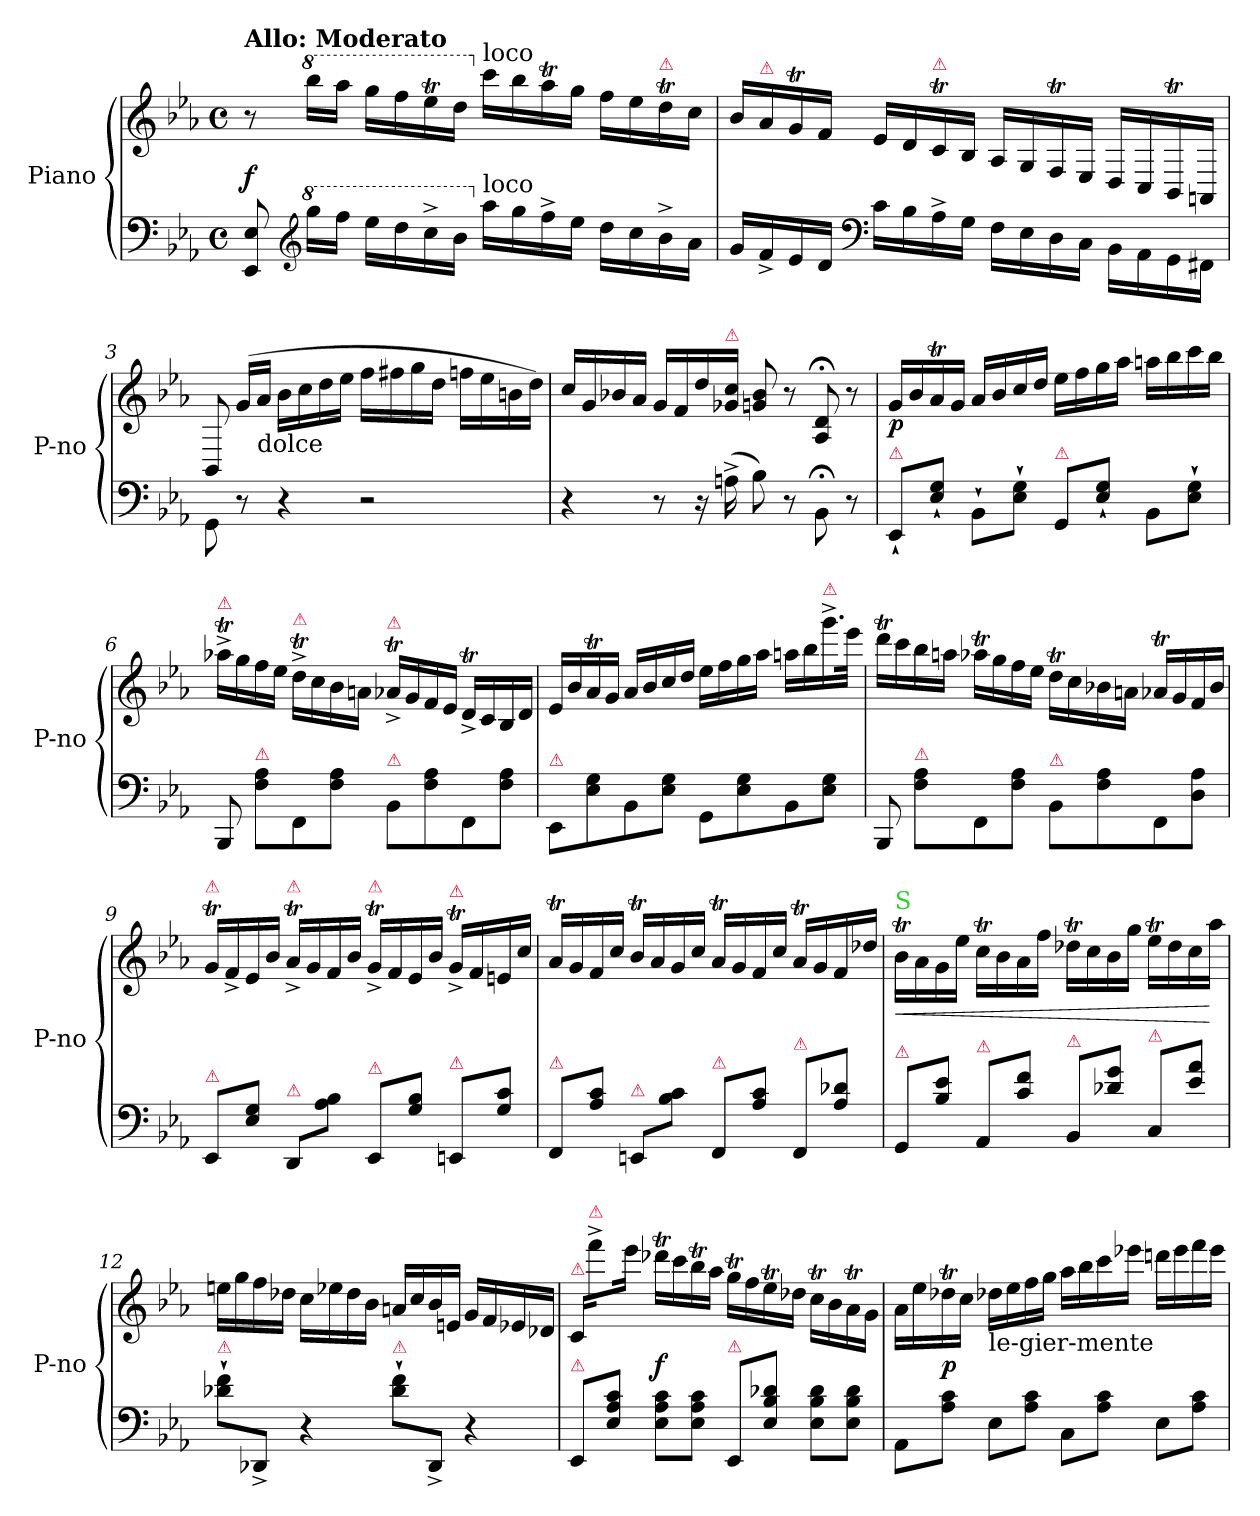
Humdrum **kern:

**kern	**kern	**dynam
*part1	*part1	*part1
*staff2	*staff1	*staff1/2
*I"Piano	*	*
*I'P-no	*	*
*clefF4	*clefG2	*
*k[b-e-a-]	*k[b-e-a-]	*
*M4/4	*M4/4	*
*met(c)	*met(c)	*
=1	=1	=1
!	!LO:TX:a:B:t=Allo&colon; Moderato	!
8EE-/ 8E-/	8r	f
*clefG2	*	*
*8va	*	*
*	*8va	*
16ggg\LL	16bbb-\LL	.
16fff\JJ	16aaa-\JJ	.
16eee-\LL	16ggg\LL	.
16ddd\	16fff\	.
16ccc^\	16eee-T\	.
16bb-\JJ	16ddd\JJ	.
*X8va	*	*
*	*X8va	*
!	!LO:TX:a:t=loco	!
!LO:TX:a:t=loco	!	!
16aa-\LL	16ccc\LL	.
16gg\	16bb-\	.
16ff^\	16aa-T\	.
16ee-\JJ	16gg\JJ	.
16dd\LL	16ff\LL	.
16cc\	16ee-\	.
!	!LO:TX:a:color=crimson:t=⚠	!
16b-^\	16ddt\	.
16a-\JJ	16cc\JJ	.
=2	=2	=2
16g/LL	16b-/LL	.
!	!LO:TX:a:color=crimson:t=⚠	!
16f^>/	16a-/	.
16e-/	16gt/	.
16d/JJ	16f/JJ	.
*clefF4	*	*
16c\LL	16e-/LL	.
16B-\	16d/	.
!	!LO:TX:a:color=crimson:t=⚠	!
16A-^\	16cT/	.
16G\JJ	16B-/JJ	.
16F\LL	16A-/LL	.
16E-\	16G/	.
16D\	16FT/	.
16C\JJ	16E-/JJ	.
16BB-\LL	16D/LL	.
16AA-\	16C/	.
16GG\	16BB-T/	.
16FF#X\JJ	16AAn/JJ	.
=3	=3	=3
8GG\	8BB-/	.
8r	(16g/LL	.
!	!LO:TX:b:t=dolce	!
.	16a-/JJ	.
4r	16b-\LL	.
.	16cc\	.
.	16dd\	.
.	16ee-\JJ	.
2r	16ff\LL	.
.	16ff#X\	.
.	16gg\	.
.	16dd\JJ	.
.	16ffn\LL	.
.	16ee-\	.
.	16bn\	.
.	16dd\JJ)	.
=4	=4	=4
4r	16cc/LL	.
.	16g/	.
.	16b-X/	.
.	16a-/JJ	.
8r	16g/LL	.
.	16f/	.
16r	16dd/	.
!	!LO:TX:a:color=crimson:t=⚠	!
(16An^\	16g-X/ 16cc/JJ	.
8B-\)	8gn/ 8b-/	.
8r	8r	.
8BB-;\	8A-;</ 8d;</	.
8r	8r	.
=5	=5	=5
!LO:TX:a:color=crimson:t=⚠	!	!
8EE-`/L	16g/LL	p
.	16b-/	.
8E-`\ 8G`\J	16a-T/	.
.	16g/JJ	.
8BB-`\L	16a-/LL	.
.	16b-/	.
8E-`\ 8G`\J	16cc/	.
.	16dd/JJ	.
!LO:TX:a:color=crimson:t=⚠	!	!
8GG/L	16ee-\LL	.
.	16ff\	.
8E-`\ 8G`\J	16gg\	.
.	16aa-\JJ	.
8BB-\L	16aan\LL	.
.	16bb-\	.
8E-`\ 8G`\J	16ccc\	.
.	16bb-\JJ	.
=6	=6	=6
!	!LO:TX:a:color=crimson:t=⚠	!
8BBB-/	16aa-XT^<\LL	.
.	16gg\	.
!LO:TX:a:color=crimson:t=⚠	!	!
8F\ 8A-\L	16ff\	.
.	16ee-\JJ	.
!	!LO:TX:a:color=crimson:t=⚠	!
8FF/	16ddt^<\LL	.
.	16cc\	.
8F\ 8A-\J	16b-\	.
.	16an\JJ	.
!	!LO:TX:a:color=crimson:t=⚠	!
!LO:TX:a:color=crimson:t=⚠	!	!
8BB-\L	16a-XT^/LL	.
.	16g/	.
8F\ 8A-\	16f/	.
.	16e-/JJ	.
8FF/	16dt^/LL	.
.	16c/	.
8F\ 8A-\J	16B-/	.
.	16d/JJ	.
=7	=7	=7
!LO:TX:a:color=crimson:t=⚠	!	!
8EE-/L	16e-/LL	.
.	16b-/	.
8E-\ 8G\	16a-T/	.
.	16g/JJ	.
8BB-\	16a-/LL	.
.	16b-/	.
8E-\ 8G\J	16cc/	.
.	16dd/JJ	.
8GG\L	16ee-\LL	.
.	16ff\	.
8E-\ 8G\	16gg\	.
.	16aa-\JJ	.
8BB-\	16aan\LL	.
.	16bb-\	.
!	!LO:TX:a:color=crimson:t=⚠	!
8E-\ 8G\J	16.ggg^\	.
.	32eee-\JJk	.
=8	=8	=8
8BBB-/	16dddt\LL	.
.	16ccc\	.
!LO:TX:a:color=crimson:t=⚠	!	!
8F\ 8A-\L	16bb-\	.
.	16aan\JJ	.
8FF/	16aa-XT\LL	.
.	16gg\	.
8F\ 8A-\J	16ff\	.
.	16ee-\JJ	.
!LO:TX:a:color=crimson:t=⚠	!	!
8BB-\L	16ddt\LL	.
.	16cc\	.
8F\ 8A-\	16b-X\	.
.	16an\JJ	.
8FF/	16a-XT/LL	.
.	16g/	.
8D\ 8A-\J	16f/	.
.	16b-/JJ	.
=9	=9	=9
!	!LO:TX:a:color=crimson:t=⚠	!
!LO:TX:a:color=crimson:t=⚠	!	!
8EE-/L	16gt/LL	.
.	16f^/	.
8E-\ 8G\J	16e-/	.
.	16b-/JJ	.
!	!LO:TX:a:color=crimson:t=⚠	!
!LO:TX:a:color=crimson:t=⚠	!	!
8DD/L	16a-T^/LL	.
.	16g/	.
8A-\ 8B-\J	16f/	.
.	16b-/JJ	.
!	!LO:TX:a:color=crimson:t=⚠	!
!LO:TX:a:color=crimson:t=⚠	!	!
8EE-/L	16gt^/LL	.
.	16f/	.
8G\ 8B-\J	16e-/	.
.	16b-/JJ	.
!	!LO:TX:a:color=crimson:t=⚠	!
!LO:TX:a:color=crimson:t=⚠	!	!
8EEn/L	16gt^/LL	.
.	16f/	.
8G\ 8c\J	16en/	.
.	16cc/JJ	.
=10	=10	=10
!LO:TX:a:color=crimson:t=⚠	!	!
8FF/L	16a-T/LL	.
.	16g/	.
8A-\ 8c\J	16f/	.
.	16cc/JJ	.
!LO:TX:a:color=crimson:t=⚠	!	!
8EEn/L	16b-T/LL	.
.	16a-/	.
8B-\ 8c\J	16g/	.
.	16cc/JJ	.
!LO:TX:a:color=crimson:t=⚠	!	!
8FF/L	16a-T/LL	.
.	16g/	.
8A-\ 8c\J	16f/	.
.	16cc/JJ	.
!LO:TX:a:color=crimson:t=⚠	!	!
8FF/L	16a-T/LL	.
.	16g/	.
8A-\ 8d-X\J	16f/	.
.	16dd-X/JJ	.
=11	=11	=11
!	!LO:TX:a:color=limegreen:t=S	!
!LO:TX:a:color=crimson:t=⚠	!	!
8GG/L	16b-T\LL	<
.	16a-\	.
8B-\ 8e-\J	16g\	.
.	16ee-\JJ	.
!LO:TX:a:color=crimson:t=⚠	!	!
8AA-/L	16ccT\LL	.
.	16b-\	.
8c\ 8f\J	16a-\	.
.	16ff\JJ	.
!LO:TX:a:color=crimson:t=⚠	!	!
8BB-/L	16dd-XT\LL	.
.	16cc\	.
8d-X\ 8g\J	16b-\	.
.	16gg\JJ	.
!LO:TX:a:color=crimson:t=⚠	!	!
8C/L	16ee-T\LL	.
.	16dd-\	.
8e-\ 8a-\J	16cc\	.
.	16aa-\JJ	[
=12	=12	=12
!LO:TX:a:color=crimson:t=⚠	!	!
8d-X`\ 8f`\L	16een\LL	.
.	16gg\	.
8DD-X^/J	16ff\	.
.	16dd-X\JJ	.
4r	16cc\LL	.
.	16ee-X\	.
.	16dd-\	.
.	16b-\JJ	.
!LO:TX:a:color=crimson:t=⚠	!	!
8d-`\ 8f`\L	16an/LL	.
.	16cc/	.
8DD-^/J	16b-/	.
.	16en/JJ	.
4r	16g/LL	.
.	16f/	.
.	16e-X/	.
.	16d-X/JJ	.
=13	=13	=13
!	!LO:TX:a:color=crimson:t=⚠	!
!LO:TX:a:color=crimson:t=⚠	!	!
8EE-/L	16c/KL	.
!	!LO:TX:a:color=crimson:t=⚠	!
.	8fff^\	.
8E-\ 8A-\ 8c\J	.	.
.	16eee-\Jk	.
8E-\ 8A-\ 8c\L	16ddd-XT\LL	f
.	16ccc\	.
8E-\ 8A-\ 8c\J	16bb-T\	.
.	16aa-\JJ	.
!LO:TX:a:color=crimson:t=⚠	!	!
8EE-/L	16ggt\LL	.
.	16ff\	.
8E-\ 8B-\ 8d-X\J	16ee-T\	.
.	16dd-X\JJ	.
8E-\ 8B-\ 8d-\L	16cct\LL	.
.	16b-\	.
8E-\ 8B-\ 8d-\J	16a-T\	.
.	16g\JJ	.
=14	=14	=14
8AA-\L	16a-\LL	.
.	16ee-\	.
8A-\ 8c\J	16dd-XT\	p
.	16cc\JJ	.
!	!LO:TX:b:t=le-gier-mente	!
8E-\L	16dd-X\LL	.
.	16ee-\	.
8A-\ 8c\J	16ff\	.
.	16gg\JJ	.
8C\L	16aa-\LL	.
.	16bb-\	.
8A-\ 8c\J	16ccc\	.
.	16eee-X\JJ	.
8E-\L	16dddn\LL	.
.	16eee-\	.
8A-\ 8c\J	16fff\	.
.	16eee-\JJ	.
=	=	=
*-	*-	*-
